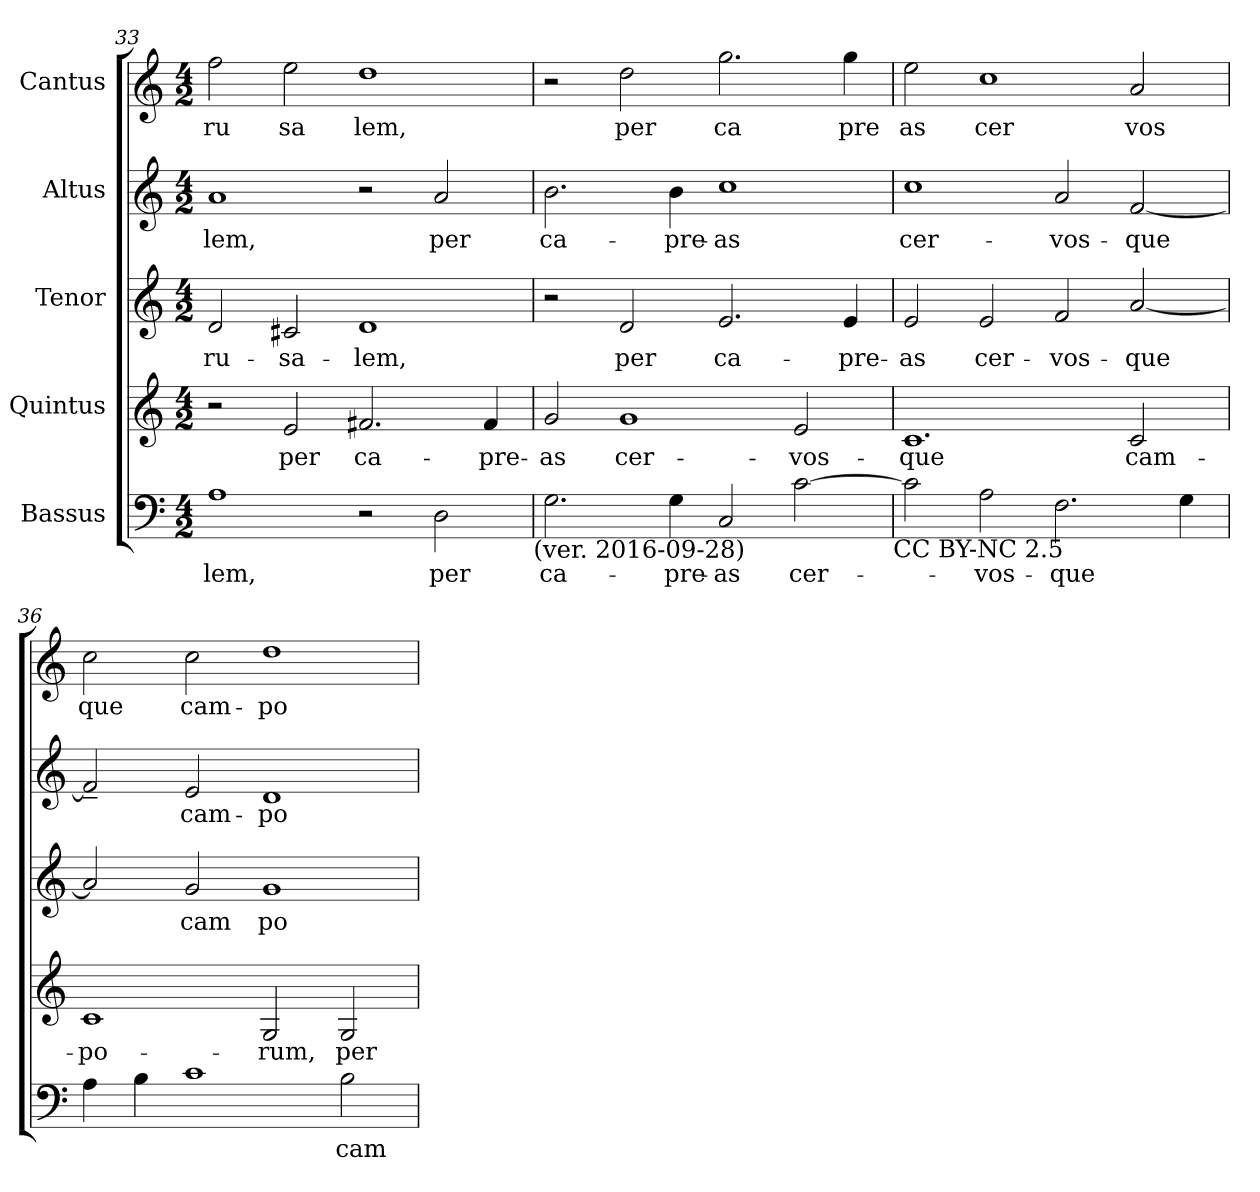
**kern	**text	**kern	**text	**kern	**text	**kern	**text	**kern	**text
*part5	*part5	*part4	*part4	*part3	*part3	*part2	*part2	*part1	*part1
*staff5	*staff5	*staff4	*staff4	*staff3	*staff3	*staff2	*staff2	*staff1	*staff1
*I"Bassus	*	*I"Quintus	*	*I"Tenor	*	*I"Altus	*	*I"Cantus	*
*clefF4	*	*clefG2	*	*clefG2	*	*clefG2	*	*clefG2	*
*M4/2	*	*M4/2	*	*M4/2	*	*M4/2	*	*M4/2	*
=33	=33	=33	=33	=33	=33	=33	=33	=33	=33
!	!LO:LY:b:cj	!	!	!	!LO:LY:b:cj	!	!LO:LY:b:cj	!	!LO:LY:b:cj
1A	-lem,	2r	.	2d/	-ru-	1a	-lem,	2ff\	ru
!	!	!	!LO:LY:b:cj	!	!LO:LY:b:cj	!	!	!	!LO:LY:b:cj
.	.	2e/	per	2c#X/	-sa-	.	.	2ee\	sa
!	!	!	!LO:LY:b:cj	!	!LO:LY:b:cj	!	!	!	!LO:LY:b:cj
2r	.	2.f#X/	ca-	1d	-lem,	2r	.	1dd	lem,
!	!LO:LY:b:cj	!	!	!	!	!	!LO:LY:b:cj	!	!
2D\	per	.	.	.	.	2a/	per	.	.
!	!	!	!LO:LY:b:cj	!	!	!	!	!	!
.	.	4f#/	-pre-	.	.	.	.	.	.
!LO:TX:b:t=(ver. 2016-09-28)	!	!	!	!	!	!	!	!	!
=34	=34	=34	=34	=34	=34	=34	=34	=34	=34
!	!LO:LY:b:cj	!	!LO:LY:b:cj	!	!	!	!LO:LY:b:cj	!	!
2.G\	ca-	2g/	-as	2r	.	2.b\	ca-	2r	.
!	!	!	!LO:LY:b:cj	!	!LO:LY:b:cj	!	!	!	!LO:LY:b:cj
.	.	1g	cer-	2d/	per	.	.	2dd\	per
!	!LO:LY:b:cj	!	!	!	!	!	!LO:LY:b:cj	!	!
4G\	-pre-	.	.	.	.	4b\	-pre-	.	.
!	!LO:LY:b:cj	!	!	!	!LO:LY:b:cj	!	!LO:LY:b:cj	!	!LO:LY:b:cj
2C/	-as	.	.	2.e/	ca-	1cc	-as	2.gg\	ca
!	!LO:LY:b	!	!LO:LY:b:cj	!	!	!	!	!	!
[>2c\	cer-	2e/	-vos-	.	.	.	.	.	.
!	!	!	!	!	!LO:LY:b:cj	!	!	!	!LO:LY:b:cj
.	.	.	.	4e/	-pre-	.	.	4gg\	pre
!LO:TX:b:t=CC BY-NC 2.5	!	!	!	!	!	!	!	!	!
=35	=35	=35	=35	=35	=35	=35	=35	=35	=35
!	!	!	!LO:LY:b:cj	!	!LO:LY:b:cj	!	!LO:LY:b:cj	!	!LO:LY:b:cj
2c\]	.	1.c	-que	2e/	-as	1cc	cer-	2ee\	as
!	!LO:LY:b:cj	!	!	!	!LO:LY:b:cj	!	!	!	!LO:LY:b:cj
2A\	-vos-	.	.	2e/	cer-	.	.	1cc	cer
!	!LO:LY:b	!	!	!	!LO:LY:b:cj	!	!LO:LY:b:cj	!	!
2.F\	-que	.	.	2f/	-vos-	2a/	-vos-	.	.
!	!	!	!LO:LY:b:cj	!	!LO:LY:b	!	!LO:LY:b	!	!LO:LY:b:cj
.	.	2c/	cam-	[>2a/	-que	[>2f/	-que	2a/	vos
4G\	.	.	.	.	.	.	.	.	.
!!LO:PB:g=z
=36	=36	=36	=36	=36	=36	=36	=36	=36	=36
!	!	!	!LO:LY:b:cj	!	!	!	!	!	!LO:LY:b:cj
4A\	.	1c	-po-	2a/]	.	2f~</]	.	2cc\	que
4B\	.	.	.	.	.	.	.	.	.
!	!	!	!	!	!LO:LY:b:cj	!	!LO:LY:b:cj	!	!LO:LY:b:cj
1c	.	.	.	2g/	cam	2e/	cam-	2cc\	cam-
!	!	!	!LO:LY:b:cj	!	!LO:LY:b:cj	!	!LO:LY:b:cj	!	!LO:LY:b:cj
.	.	2G/	-rum,	1g	po	1d	-po-	1dd	-po-
!	!LO:LY:b:cj	!	!LO:LY:b:cj	!	!	!	!	!	!
2B\	cam-	2G/	per	.	.	.	.	.	.
=	=	=	=	=	=	=	=	=	=
*-	*-	*-	*-	*-	*-	*-	*-	*-	*-
